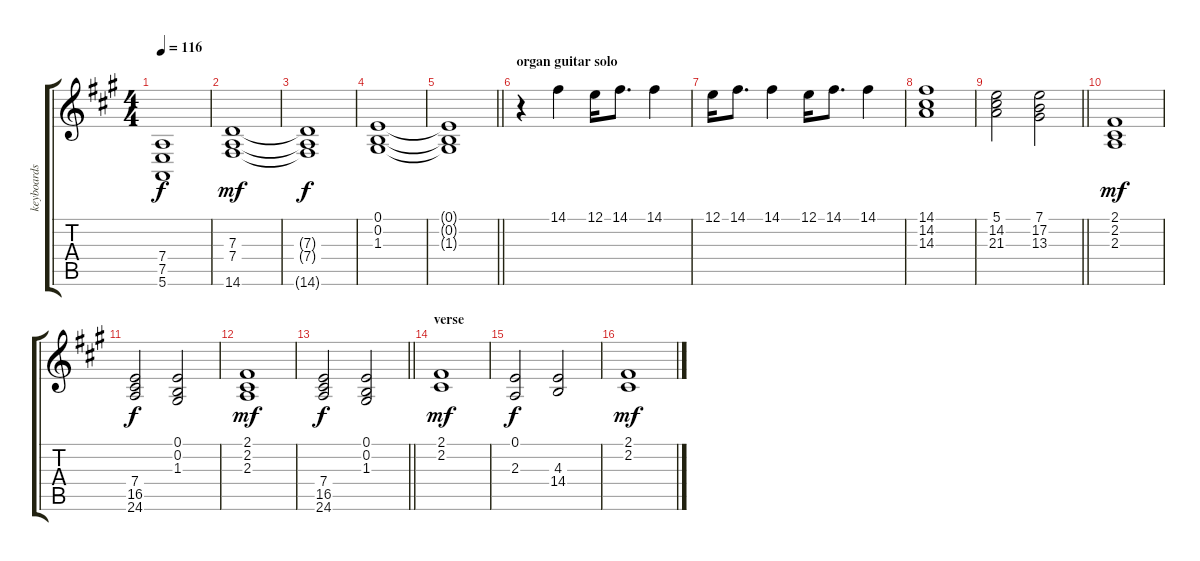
\track ("keyboards" "keyboards") {instrument drawbarorgan}
\staff {score tabs}
\tuning (E4 B3 G3 D3 A2 E2) {hide}
\ts (4 4)
\tempo 116
\clef g2
\ks a
(7.4{t} 7.5{t} 5.6{t}).1{dy f} |
(7.3 7.4 14.6).1{dy mf} |
(7.3{t} 7.4{t} 14.6{t}).1{dy f} |
(0.1 0.2 1.3).1 |
\barLineRight lightlight
(0.1{t} 0.2{t} 1.3{t}).1 |
\section ("" "organ guitar solo")
r.4 14.1.4 12.1.16 14.1.8{d} 14.1.4 |
12.1.16 14.1.8{d} 14.1.4 12.1.16 14.1.8{d} 14.1.4 |
(14.1 14.2 14.3).1 |
\barLineRight lightlight
(5.1 14.2 21.3).2 (7.1 17.2 13.3).2 |
(2.1 2.2 2.3).1{dy mf} |
(7.4 16.5 24.6).2{dy f} (0.1 0.2 1.3).2 |
(2.1 2.2 2.3).1{dy mf} |
\barLineRight lightlight
(7.4 16.5 24.6).2{dy f} (0.1 0.2 1.3).2 |
\section ("" "verse")
(2.1 2.2).1{dy mf} |
(0.1 2.3).2{dy f} (4.3 14.4).2 |
(2.1 2.2).1{dy mf}
